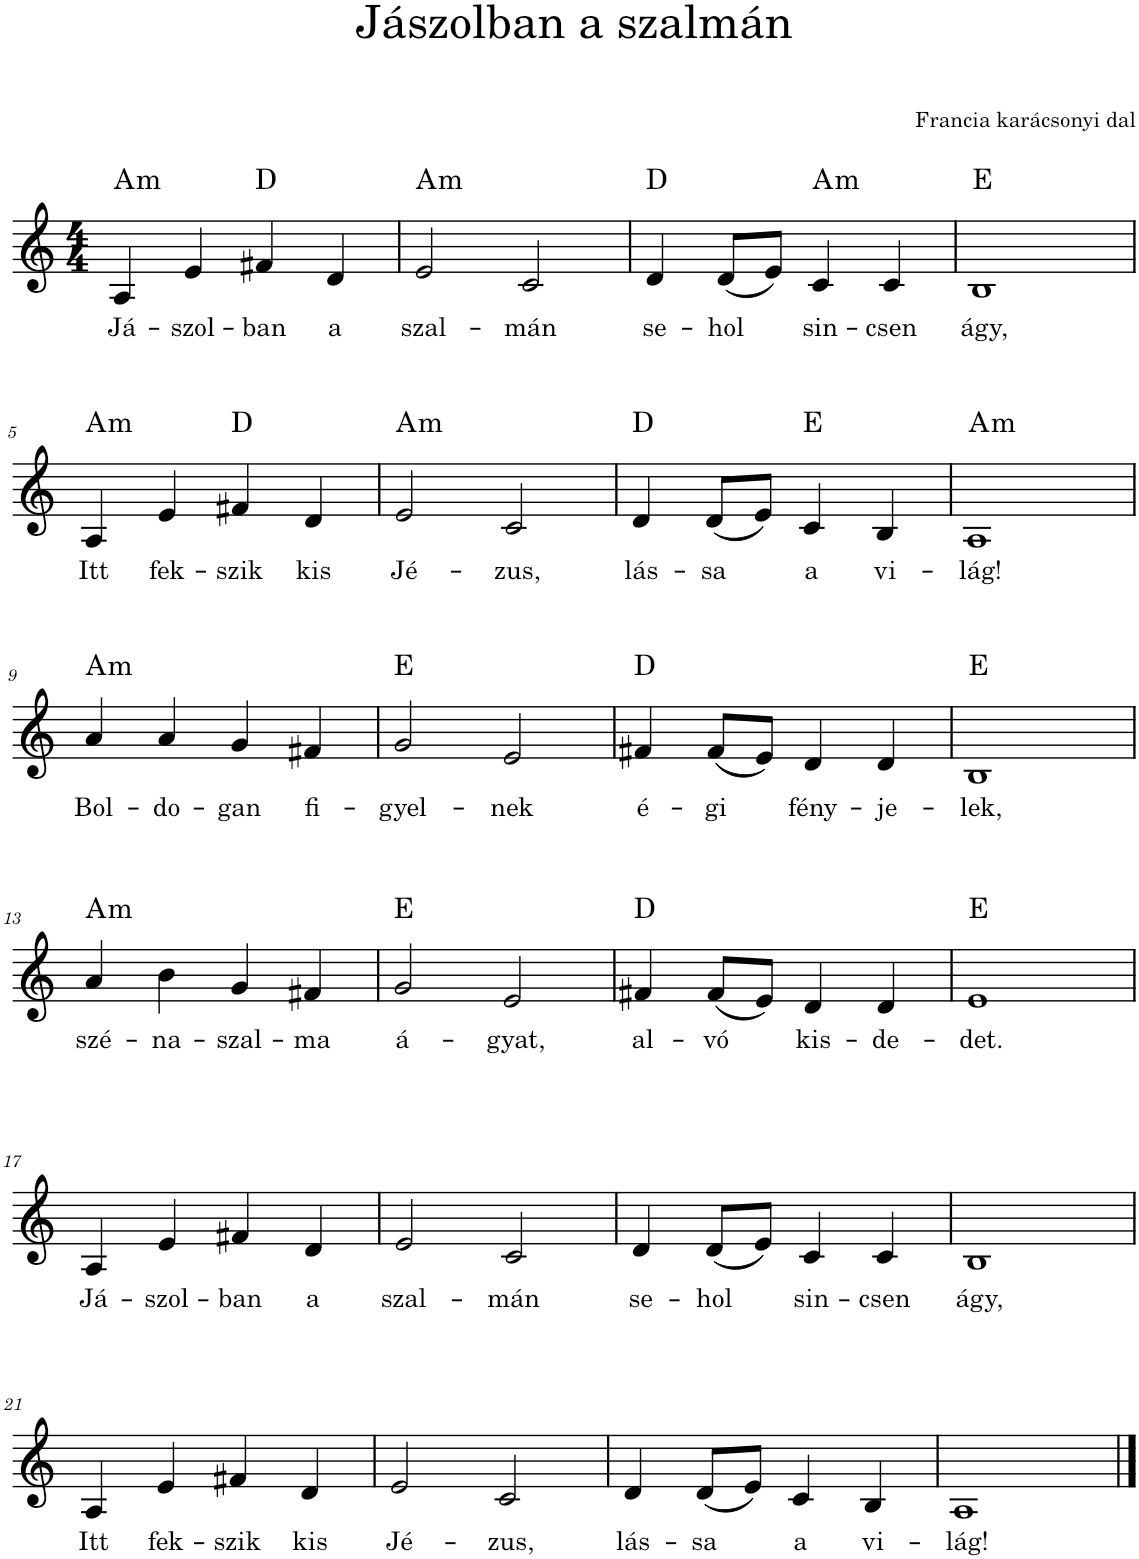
**kern	**text	**harte
*part1	*part1	*part1
*staff1	*staff1	*
*I"Piano	*	*
*I'Pno.	*	*
*clefG2	*	*
*k[]	*	*
*M4/4	*	*
=1	=1	=1
!	!LO:LY:b	!LO:H:kt=m
4A/	Já-	A:min
!	!LO:LY:b	!
4e/	-szol-	.
!	!LO:LY:b	!
4f#X/	-ban	D:maj
!	!LO:LY:b	!
4d/	a	.
=2	=2	=2
!	!LO:LY:b	!LO:H:kt=m
2e/	szal-	A:min
!	!LO:LY:b	!
2c/	-mán	.
=3	=3	=3
!	!LO:LY:b	!
4d/	se-	D:maj
!	!LO:LY:b	!
(8d/L	-hol	.
8e/J)	.	.
!	!LO:LY:b	!LO:H:kt=m
4c/	sin-	A:min
!	!LO:LY:b	!
4c/	-csen	.
=4	=4	=4
!	!LO:LY:b	!
1B	ágy,	E:maj
!!LO:LB:g=z
=5	=5	=5
!	!LO:LY:b	!LO:H:kt=m
4A/	Itt	A:min
!	!LO:LY:b	!
4e/	fek-	.
!	!LO:LY:b	!
4f#X/	-szik	D:maj
!	!LO:LY:b	!
4d/	kis	.
=6	=6	=6
!	!LO:LY:b	!LO:H:kt=m
2e/	Jé-	A:min
!	!LO:LY:b	!
2c/	-zus,	.
=7	=7	=7
!	!LO:LY:b	!
4d/	lás-	D:maj
!	!LO:LY:b	!
(8d/L	-sa	.
8e/J)	.	.
!	!LO:LY:b	!
4c/	a	E:maj
!	!LO:LY:b	!
4B/	vi-	.
=8	=8	=8
!	!LO:LY:b	!LO:H:kt=m
1A	-lág!	A:min
!!LO:LB:g=z
=9	=9	=9
!	!LO:LY:b	!LO:H:kt=m
4a/	Bol-	A:min
!	!LO:LY:b	!
4a/	-do-	.
!	!LO:LY:b	!
4g/	-gan	.
!	!LO:LY:b	!
4f#X/	fi-	.
=10	=10	=10
!	!LO:LY:b	!
2g/	-gyel-	E:maj
!	!LO:LY:b	!
2e/	-nek	.
=11	=11	=11
!	!LO:LY:b	!
4f#X/	é-	D:maj
!	!LO:LY:b	!
(8f#/L	-gi	.
8e/J)	.	.
!	!LO:LY:b	!
4d/	fény-	.
!	!LO:LY:b	!
4d/	-je-	.
=12	=12	=12
!	!LO:LY:b	!
1B	-lek,	E:maj
!!LO:LB:g=z
=13	=13	=13
!	!LO:LY:b	!LO:H:kt=m
4a/	szé-	A:min
!	!LO:LY:b	!
4b\	-na-	.
!	!LO:LY:b	!
4g/	-szal-	.
!	!LO:LY:b	!
4f#X/	-ma	.
=14	=14	=14
!	!LO:LY:b	!
2g/	á-	E:maj
!	!LO:LY:b	!
2e/	-gyat,	.
=15	=15	=15
!	!LO:LY:b	!
4f#X/	al-	D:maj
!	!LO:LY:b	!
(8f#/L	-vó	.
8e/J)	.	.
!	!LO:LY:b	!
4d/	kis-	.
!	!LO:LY:b	!
4d/	-de-	.
=16	=16	=16
!	!LO:LY:b	!
1e	-det.	E:maj
!!LO:LB:g=z
=17	=17	=17
!	!LO:LY:b	!
4A/	Já-	.
!	!LO:LY:b	!
4e/	-szol-	.
!	!LO:LY:b	!
4f#X/	-ban	.
!	!LO:LY:b	!
4d/	a	.
=18	=18	=18
!	!LO:LY:b	!
2e/	szal-	.
!	!LO:LY:b	!
2c/	-mán	.
=19	=19	=19
!	!LO:LY:b	!
4d/	se-	.
!	!LO:LY:b	!
(8d/L	-hol	.
8e/J)	.	.
!	!LO:LY:b	!
4c/	sin-	.
!	!LO:LY:b	!
4c/	-csen	.
=20	=20	=20
!	!LO:LY:b	!
1B	ágy,	.
!!LO:LB:g=z
=21	=21	=21
!	!LO:LY:b	!
4A/	Itt	.
!	!LO:LY:b	!
4e/	fek-	.
!	!LO:LY:b	!
4f#X/	-szik	.
!	!LO:LY:b	!
4d/	kis	.
=22	=22	=22
!	!LO:LY:b	!
2e/	Jé-	.
!	!LO:LY:b	!
2c/	-zus,	.
=23	=23	=23
!	!LO:LY:b	!
4d/	lás-	.
!	!LO:LY:b	!
(8d/L	-sa	.
8e/J)	.	.
!	!LO:LY:b	!
4c/	a	.
!	!LO:LY:b	!
4B/	vi-	.
=24	=24	=24
!	!LO:LY:b	!
1A	-lág!	.
==	==	==
*-	*-	*-
